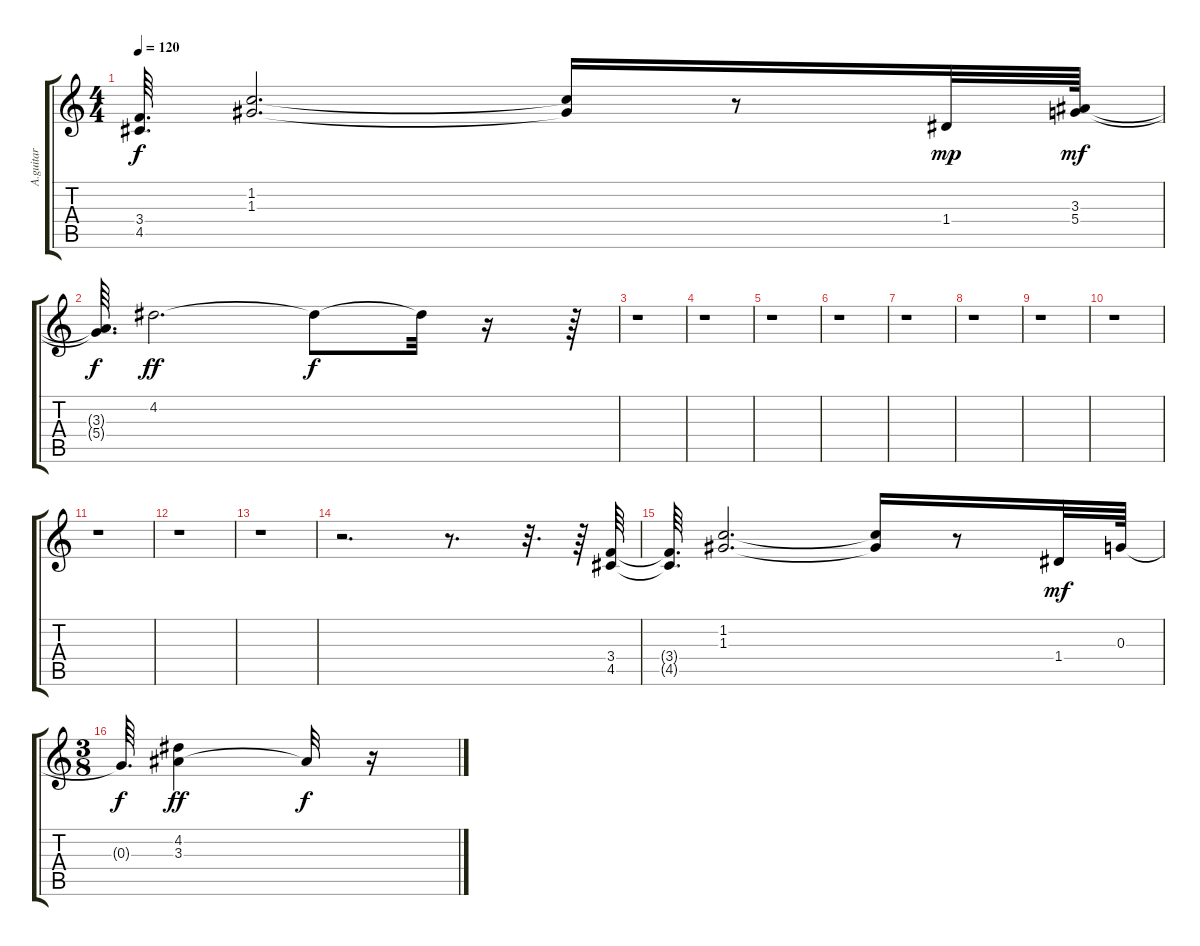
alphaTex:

\track ("A.guitar                            " "A.guitar  ") {instrument acousticguitarsteel}
\staff {score tabs}
\tuning (E4 B3 G3 D3 A2 E2) {hide}
\ts (4 4)
\tempo 120
\clef g2
\ks c
(3.4{t} 4.5{t}).64{d dy f} (1.2 1.3).2{d} (1.2{t} 1.3{t}).16 r.8 1.4.32{dy mp} (3.3 5.4).64{dy mf} |
(3.3{t} 5.4{t}).64{d dy f} 4.2.2{d dy ff} 4.2{t}.8{dy f} 4.2{t}.32 r.16 r.64 |
r.1 |
r.1 |
r.1 |
r.1 |
r.1 |
r.1 |
r.1 |
r.1 |
r.1 |
r.1 |
r.1 |
r.2{d} r.8{d} r.32{d} r.64 (3.4 4.5).64 |
(3.4{t} 4.5{t}).64{d} (1.2 1.3).2{d} (1.2{t} 1.3{t}).16 r.8 1.4.32{dy mf} 0.3.64 |
\ts (3 8)
0.3{t}.64{d dy f} (4.2 3.3).4{dy ff} 3.3{t}.32{dy f} r.16
